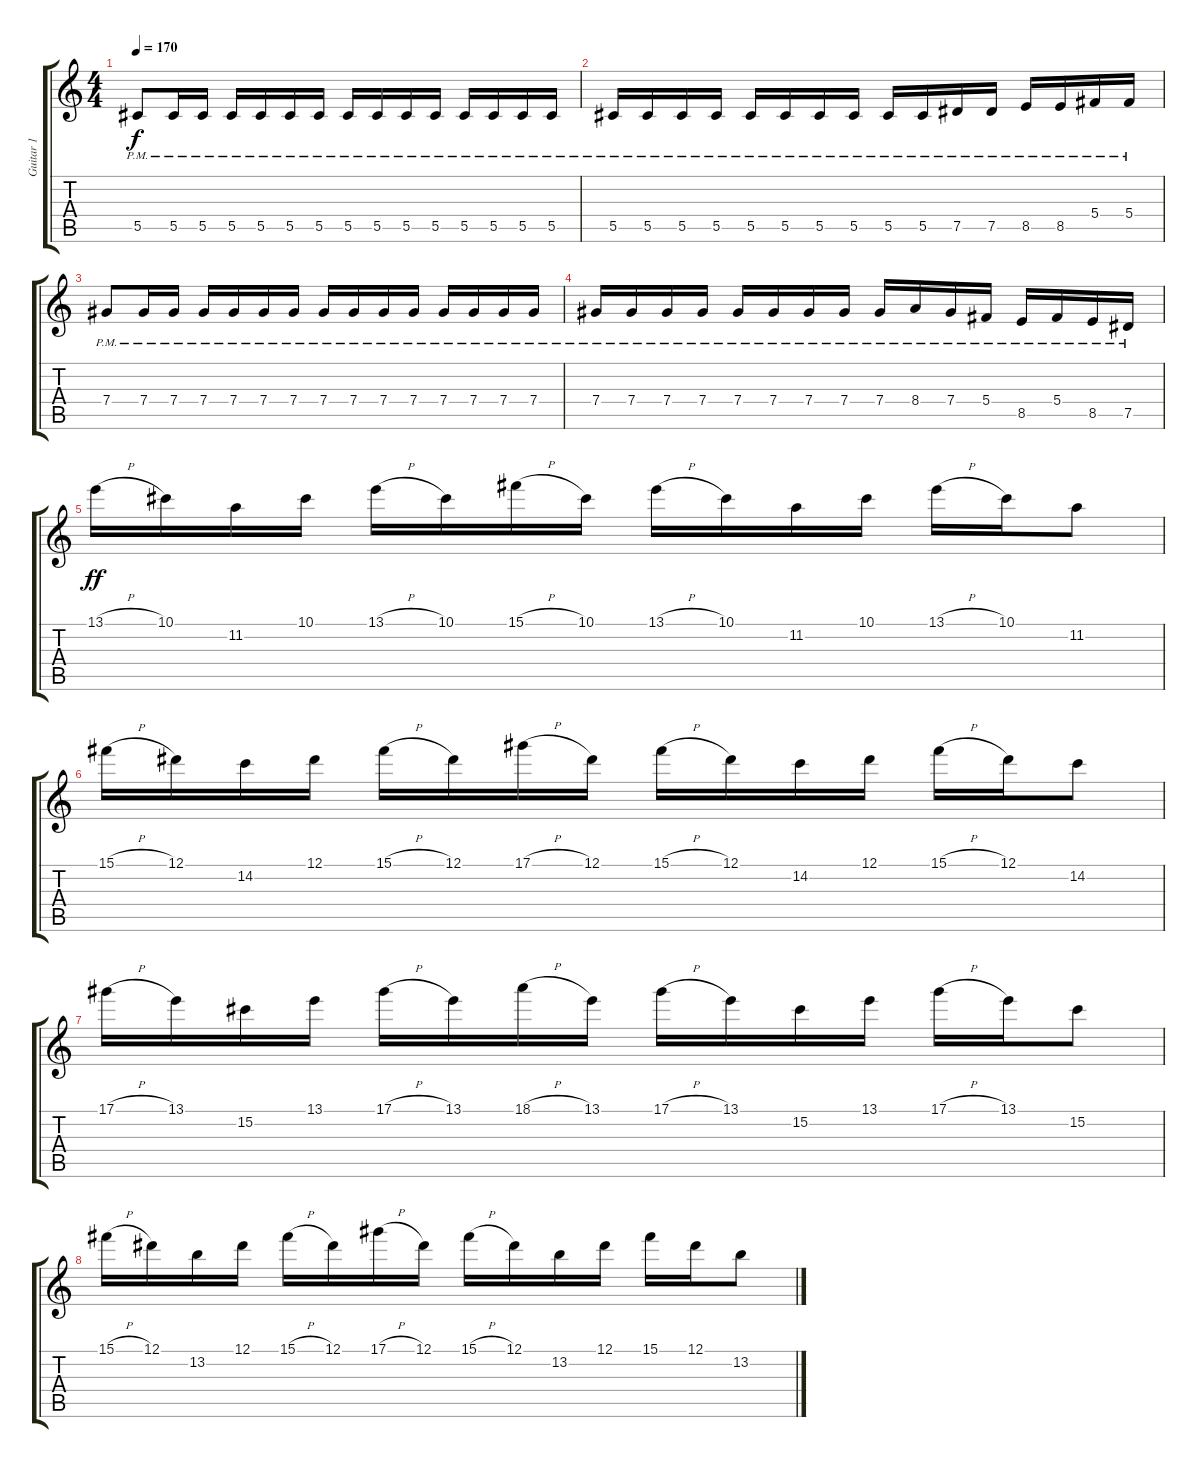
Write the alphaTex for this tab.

\track ("Guitar 1" "Guitar 1") {instrument overdrivenguitar}
\staff {score tabs}
\tuning (Eb4 Bb3 Gb3 Db3 Ab2 Eb2) {hide}
\ts (4 4)
\tempo 170
\clef g2
\ks c
5.5{pm}.8{dy f} 5.5{pm}.16 5.5{pm}.16 5.5{pm}.16 5.5{pm}.16 5.5{pm}.16 5.5{pm}.16 5.5{pm}.16 5.5{pm}.16 5.5{pm}.16 5.5{pm}.16 5.5{pm}.16 5.5{pm}.16 5.5{pm}.16 5.5{pm}.16 |
5.5{pm}.16 5.5{pm}.16 5.5{pm}.16 5.5{pm}.16 5.5{pm}.16 5.5{pm}.16 5.5{pm}.16 5.5{pm}.16 5.5{pm}.16 5.5{pm}.16 7.5{pm}.16 7.5{pm}.16 8.5{pm}.16 8.5{pm}.16 5.4{pm}.16 5.4{pm}.16 |
7.4{pm}.8 7.4{pm}.16 7.4{pm}.16 7.4{pm}.16 7.4{pm}.16 7.4{pm}.16 7.4{pm}.16 7.4{pm}.16 7.4{pm}.16 7.4{pm}.16 7.4{pm}.16 7.4{pm}.16 7.4{pm}.16 7.4{pm}.16 7.4{pm}.16 |
7.4{pm}.16 7.4{pm}.16 7.4{pm}.16 7.4{pm}.16 7.4{pm}.16 7.4{pm}.16 7.4{pm}.16 7.4{pm}.16 7.4{pm}.16 8.4{pm}.16 7.4{pm}.16 5.4{pm}.16 8.5{pm}.16 5.4{pm}.16 8.5{pm}.16 7.5{pm}.16 |
13.1{h}.16{dy ff balance 3} 10.1.16 11.2.16 10.1.16 13.1{h}.16 10.1.16 15.1{h}.16 10.1.16 13.1{h}.16 10.1.16 11.2.16 10.1.16 13.1{h}.16 10.1.16 11.2.8 |
15.1{h}.16 12.1.16 14.2.16 12.1.16 15.1{h}.16 12.1.16 17.1{h}.16 12.1.16 15.1{h}.16 12.1.16 14.2.16 12.1.16 15.1{h}.16 12.1.16 14.2.8 |
17.1{h}.16 13.1.16 15.2.16 13.1.16 17.1{h}.16 13.1.16 18.1{h}.16 13.1.16 17.1{h}.16 13.1.16 15.2.16 13.1.16 17.1{h}.16 13.1.16 15.2.8 |
15.1{h}.16 12.1.16 13.2.16 12.1.16 15.1{h}.16 12.1.16 17.1{h}.16 12.1.16 15.1{h}.16 12.1.16 13.2.16 12.1.16 15.1.16 12.1.16 13.2.8
